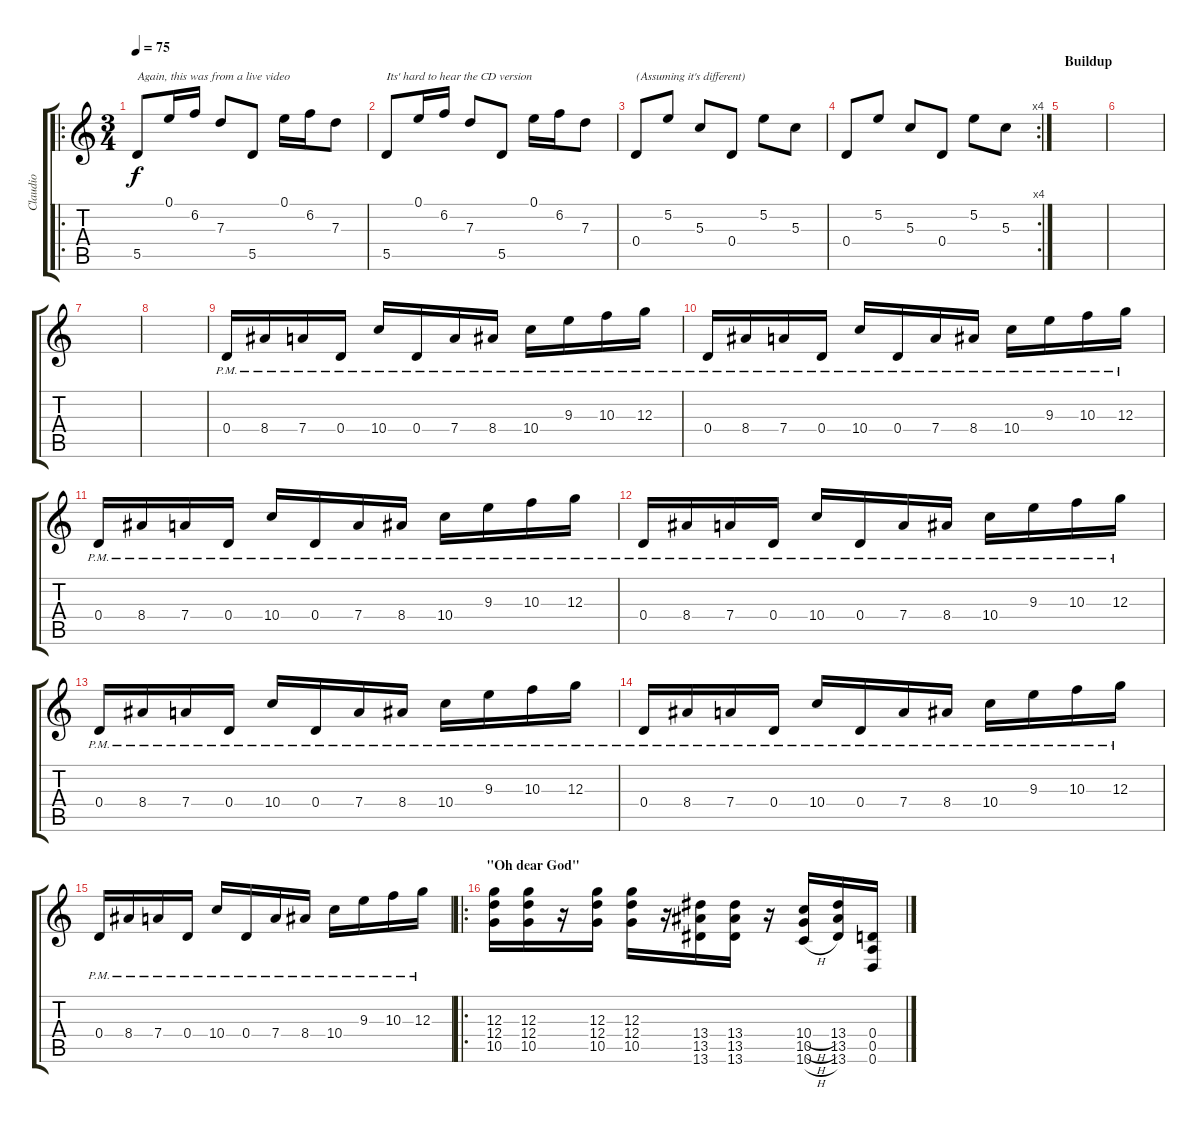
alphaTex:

\track ("Claudio" "Claudio") {instrument distortionguitar}
\staff {score tabs}
\tuning (E4 B3 G3 D3 A2 D2) {hide}
\ro
\ts (3 4)
\tempo 75
\clef g2
\ks c
5.5.8{txt "Again, this was from a live video" dy f volume 11 instrument electricguitarjazz} 0.1.16 6.2.16 7.3.8 5.5.8 0.1.16 6.2.16 7.3.8 |
5.5.8{txt "Its' hard to hear the CD version " volume 11 instrument electricguitarjazz} 0.1.16 6.2.16 7.3.8 5.5.8 0.1.16 6.2.16 7.3.8 |
0.4.8{txt "(Assuming it's different)" volume 11 instrument electricguitarjazz} 5.2.8 5.3.8 0.4.8 5.2.8 5.3.8 |
\rc 4
0.4.8{volume 11 instrument electricguitarjazz} 5.2.8 5.3.8 0.4.8 5.2.8 5.3.8 |
\section ("" "Buildup")
|
|
|
|
0.4{pm}.16{volume 7 instrument electricguitarmuted} 8.4{pm}.16 7.4{pm}.16 0.4{pm}.16 10.4{pm}.16 0.4{pm}.16 7.4{pm}.16 8.4{pm}.16 10.4{pm}.16 9.3{pm}.16 10.3{pm}.16 12.3{pm}.16 |
0.4{pm}.16{volume 9 instrument electricguitarmuted} 8.4{pm}.16 7.4{pm}.16 0.4{pm}.16 10.4{pm}.16 0.4{pm}.16 7.4{pm}.16 8.4{pm}.16 10.4{pm}.16 9.3{pm}.16 10.3{pm}.16 12.3{pm}.16 |
0.4{pm}.16{volume 11 instrument electricguitarmuted} 8.4{pm}.16 7.4{pm}.16 0.4{pm}.16 10.4{pm}.16 0.4{pm}.16 7.4{pm}.16 8.4{pm}.16 10.4{pm}.16 9.3{pm}.16 10.3{pm}.16 12.3{pm}.16 |
0.4{pm}.16{volume 13 instrument electricguitarmuted} 8.4{pm}.16 7.4{pm}.16 0.4{pm}.16 10.4{pm}.16 0.4{pm}.16 7.4{pm}.16 8.4{pm}.16 10.4{pm}.16 9.3{pm}.16 10.3{pm}.16 12.3{pm}.16 |
0.4{pm}.16{volume 15 instrument electricguitarmuted} 8.4{pm}.16 7.4{pm}.16 0.4{pm}.16 10.4{pm}.16 0.4{pm}.16 7.4{pm}.16 8.4{pm}.16 10.4{pm}.16 9.3{pm}.16 10.3{pm}.16 12.3{pm}.16 |
0.4{pm}.16{volume 15 instrument electricguitarmuted} 8.4{pm}.16 7.4{pm}.16 0.4{pm}.16 10.4{pm}.16 0.4{pm}.16 7.4{pm}.16 8.4{pm}.16 10.4{pm}.16 9.3{pm}.16 10.3{pm}.16 12.3{pm}.16 |
0.4{pm}.16{volume 16 instrument electricguitarmuted} 8.4{pm}.16 7.4{pm}.16 0.4{pm}.16 10.4{pm}.16 0.4{pm}.16 7.4{pm}.16 8.4{pm}.16 10.4{pm}.16 9.3{pm}.16 10.3{pm}.16 12.3{pm}.16 |
\ro
\section ("" "\"Oh dear God\"")
(12.3 12.4 10.5).16{volume 13 instrument distortionguitar} (12.3 12.4 10.5).16 r.16 (12.3 12.4 10.5).16 (12.3 12.4 10.5).16 r.16 (13.4 13.5 13.6).16 (13.4 13.5 13.6).16 r.16 (10.4{h} 10.5{h} 10.6{h}).16 (13.4 13.5 13.6).16 (0.4 0.5 0.6).16
